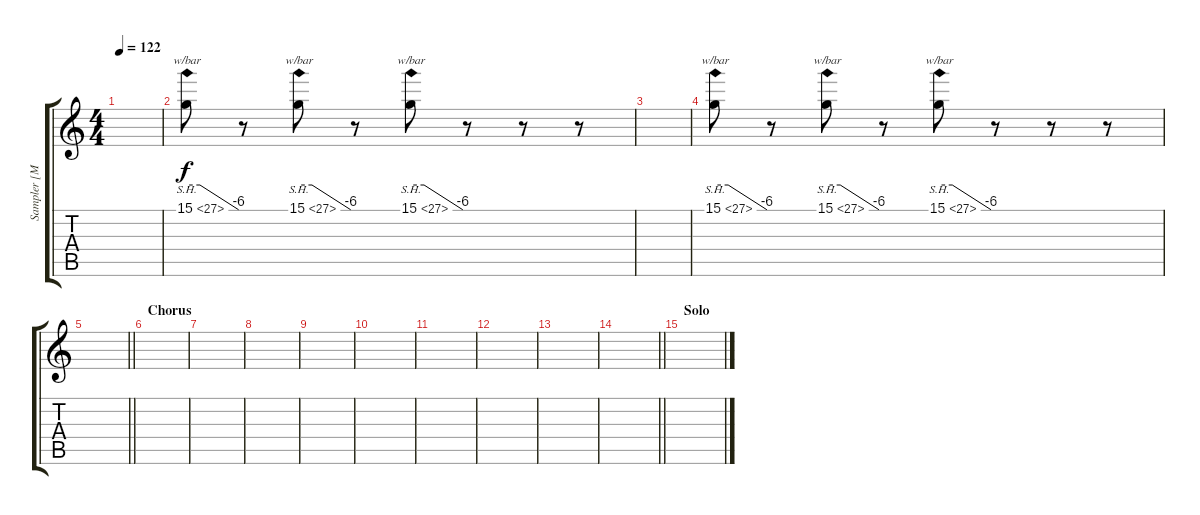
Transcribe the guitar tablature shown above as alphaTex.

\track ("Sampler [Mr. Hahn]" "Sampler [M") {instrument lead8bassandlead}
\staff {score tabs}
\tuning (E4 B3 G3 D3 A2 E2) {hide}
\ts (4 4)
\tempo 122
\clef g2
\ks c
|
15.1{sh 12}.8{tbe (custom default 0 0 15 0 60 -24) volume 0} r.8 15.1{sh 12}.8{tbe (custom default 0 0 15 0 60 -24)} r.8 15.1{sh 12}.8{tbe (custom default 0 0 15 0 60 -24)} r.8 r.8 r.8 |
|
15.1{sh 12}.8{tbe (custom default 0 0 15 0 60 -24) volume 0} r.8 15.1{sh 12}.8{tbe (custom default 0 0 15 0 60 -24)} r.8 15.1{sh 12}.8{tbe (custom default 0 0 15 0 60 -24)} r.8 r.8 r.8 |
\barLineRight lightlight
|
\section ("" "Chorus")
|
|
|
|
|
|
|
|
\barLineRight lightlight
|
\section ("" "Solo")
